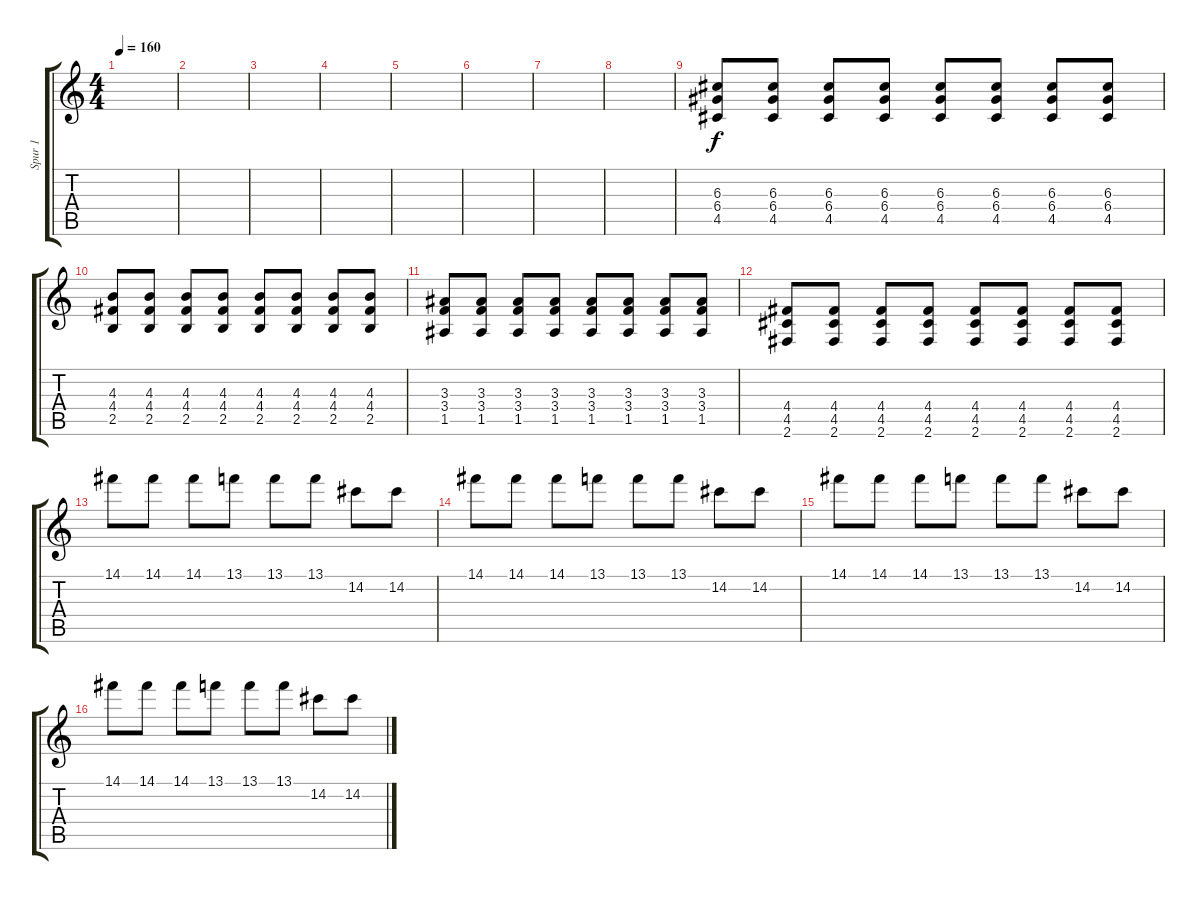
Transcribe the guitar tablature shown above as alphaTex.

\track ("Spur 1" "Spur 1") {instrument distortionguitar}
\staff {score tabs}
\tuning (E4 B3 G3 D3 A2 E2) {hide}
\ts (4 4)
\tempo 160
\clef g2
\ks c
|
|
|
|
|
|
|
|
(6.3 6.4 4.5).8 (6.3 6.4 4.5).8 (6.3 6.4 4.5).8 (6.3 6.4 4.5).8 (6.3 6.4 4.5).8 (6.3 6.4 4.5).8 (6.3 6.4 4.5).8 (6.3 6.4 4.5).8 |
(4.3 4.4 2.5).8 (4.3 4.4 2.5).8 (4.3 4.4 2.5).8 (4.3 4.4 2.5).8 (4.3 4.4 2.5).8 (4.3 4.4 2.5).8 (4.3 4.4 2.5).8 (4.3 4.4 2.5).8 |
(3.3 3.4 1.5).8 (3.3 3.4 1.5).8 (3.3 3.4 1.5).8 (3.3 3.4 1.5).8 (3.3 3.4 1.5).8 (3.3 3.4 1.5).8 (3.3 3.4 1.5).8 (3.3 3.4 1.5).8 |
(4.4 4.5 2.6).8 (4.4 4.5 2.6).8 (4.4 4.5 2.6).8 (4.4 4.5 2.6).8 (4.4 4.5 2.6).8 (4.4 4.5 2.6).8 (4.4 4.5 2.6).8 (4.4 4.5 2.6).8 |
14.1.8 14.1.8 14.1.8 13.1.8 13.1.8 13.1.8 14.2.8 14.2.8 |
14.1.8 14.1.8 14.1.8 13.1.8 13.1.8 13.1.8 14.2.8 14.2.8 |
14.1.8 14.1.8 14.1.8 13.1.8 13.1.8 13.1.8 14.2.8 14.2.8 |
14.1.8 14.1.8 14.1.8 13.1.8 13.1.8 13.1.8 14.2.8 14.2.8
